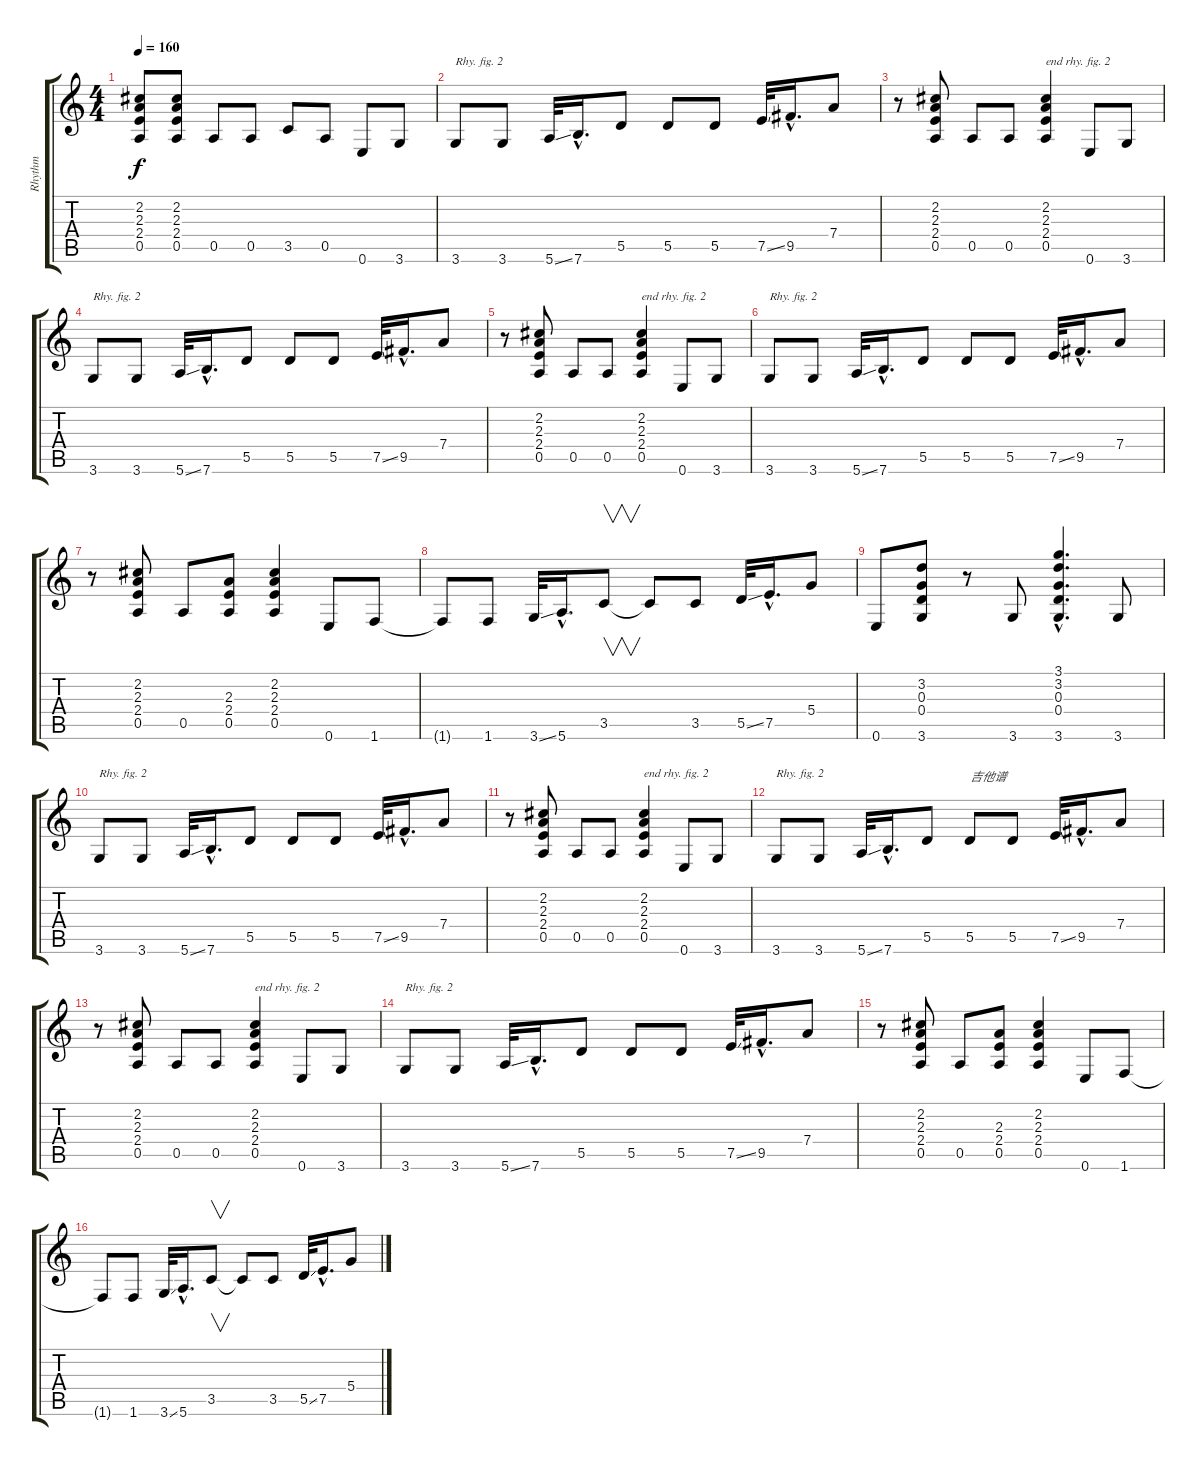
\track ("Rhythm" "Rhythm") {instrument overdrivenguitar}
\staff {score tabs}
\tuning (E4 B3 G3 D3 A2 E2) {hide}
\ts (4 4)
\tempo 160
\clef g2
\ks c
(2.2{t} 2.3{t} 2.4{t} 0.5{t}).8{dy f} (2.2 2.3 2.4 0.5).8 0.5.8 0.5.8 3.5.8 0.5.8 0.6.8 3.6.8 |
3.6.8{txt "Rhy. fig. 2"} 3.6.8 5.6{ss}.32 7.6{hac}.16{d} 5.5.8 5.5.8 5.5.8 7.5{ss}.32 9.5{hac}.16{d} 7.4.8 |
r.8 (2.2 2.3 2.4 0.5).8 0.5.8 0.5.8 (2.2 2.3 2.4 0.5).4{txt "end rhy. fig. 2"} 0.6.8 3.6.8 |
3.6.8{txt "Rhy. fig. 2"} 3.6.8 5.6{ss}.32 7.6{hac}.16{d} 5.5.8 5.5.8 5.5.8 7.5{ss}.32 9.5{hac}.16{d} 7.4.8 |
r.8 (2.2 2.3 2.4 0.5).8 0.5.8 0.5.8 (2.2 2.3 2.4 0.5).4{txt "end rhy. fig. 2"} 0.6.8 3.6.8 |
3.6.8{txt "Rhy. fig. 2"} 3.6.8 5.6{ss}.32 7.6{hac}.16{d} 5.5.8 5.5.8 5.5.8 7.5{ss}.32 9.5{hac}.16{d} 7.4.8 |
r.8 (2.2 2.3 2.4 0.5).8 0.5.8 (2.3 2.4 0.5).8 (2.2 2.3 2.4 0.5).4 0.6.8 1.6.8 |
1.6{t}.8 1.6.8 3.6{ss}.32 5.6{hac}.16{d} 3.5.8{v} 3.5{t}.8 3.5.8 5.5{ss}.32 7.5{hac}.16{d} 5.4.8 |
0.6.8 (3.2 0.3 0.4 3.6).8 r.8 3.6.8 (3.1{hac} 3.2{hac} 0.3{hac} 0.4{hac} 3.6{hac}).4{d} 3.6.8 |
3.6.8{txt "Rhy. fig. 2"} 3.6.8 5.6{ss}.32 7.6{hac}.16{d} 5.5.8 5.5.8 5.5.8 7.5{ss}.32 9.5{hac}.16{d} 7.4.8 |
r.8 (2.2 2.3 2.4 0.5).8 0.5.8 0.5.8 (2.2 2.3 2.4 0.5).4{txt "end rhy. fig. 2"} 0.6.8 3.6.8 |
3.6.8{txt "Rhy. fig. 2"} 3.6.8 5.6{ss}.32 7.6{hac}.16{d} 5.5.8 5.5.8{txt "吉他谱"} 5.5.8 7.5{ss}.32 9.5{hac}.16{d} 7.4.8 |
r.8 (2.2 2.3 2.4 0.5).8 0.5.8 0.5.8 (2.2 2.3 2.4 0.5).4{txt "end rhy. fig. 2"} 0.6.8 3.6.8 |
3.6.8{txt "Rhy. fig. 2"} 3.6.8 5.6{ss}.32 7.6{hac}.16{d} 5.5.8 5.5.8 5.5.8 7.5{ss}.32 9.5{hac}.16{d} 7.4.8 |
r.8 (2.2 2.3 2.4 0.5).8 0.5.8 (2.3 2.4 0.5).8 (2.2 2.3 2.4 0.5).4 0.6.8 1.6.8 |
1.6{t}.8 1.6.8 3.6{ss}.32 5.6{hac}.16{d} 3.5.8{v} 3.5{t}.8 3.5.8 5.5{ss}.32 7.5{hac}.16{d} 5.4.8
